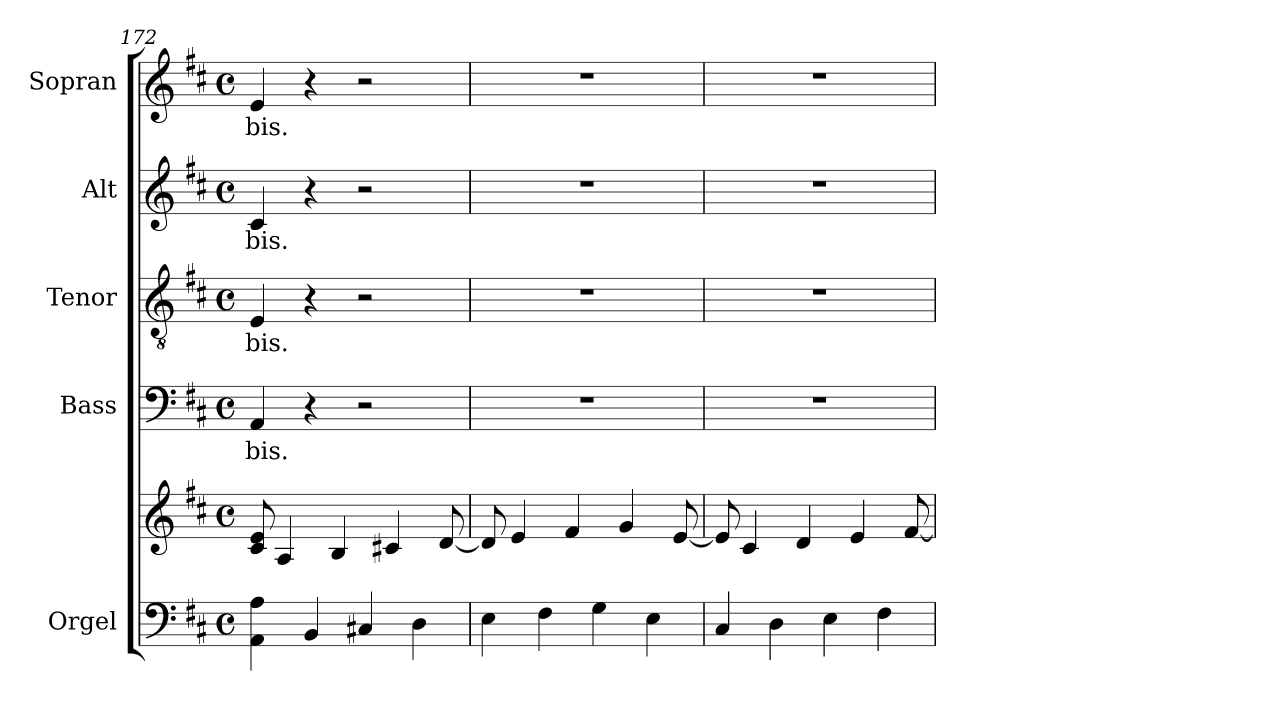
**kern	**kern	**kern	**text	**kern	**text	**kern	**text	**kern	**text
*part5	*part5	*part4	*part4	*part3	*part3	*part2	*part2	*part1	*part1
*staff6	*staff5	*staff4	*staff4	*staff3	*staff3	*staff2	*staff2	*staff1	*staff1
*I"Orgel	*	*I"Bass	*	*I"Tenor	*	*I"Alt	*	*I"Sopran	*
*I'Org.	*	*I'B.	*	*I'T.	*	*I'A.	*	*I'S.	*
*clefF4	*clefG2	*clefF4	*	*clefGv2	*	*clefG2	*	*clefG2	*
*k[f#c#]	*k[f#c#]	*k[f#c#]	*	*k[f#c#]	*	*k[f#c#]	*	*k[f#c#]	*
*D:	*D:	*D:	*	*D:	*	*D:	*	*D:	*
*M4/4	*M4/4	*M4/4	*	*M4/4	*	*M4/4	*	*M4/4	*
*met(c)	*met(c)	*met(c)	*	*met(c)	*	*met(c)	*	*met(c)	*
=172	=172	=172	=172	=172	=172	=172	=172	=172	=172
!	!	!	!LO:LY:b	!	!LO:LY:b	!	!LO:LY:b	!	!LO:LY:b
4AA\ 4A\	8c#/ 8e/	4AA/	-bis.	4E/	-bis.	4c#/	-bis.	4e/	-bis.
.	4A/	.	.	.	.	.	.	.	.
4BB/	.	4r	.	4r	.	4r	.	4r	.
.	4B/	.	.	.	.	.	.	.	.
4C#X/	.	2r	.	2r	.	2r	.	2r	.
.	4c#X/	.	.	.	.	.	.	.	.
4D\	.	.	.	.	.	.	.	.	.
.	[8d/	.	.	.	.	.	.	.	.
=173	=173	=173	=173	=173	=173	=173	=173	=173	=173
4E\	8d/]	1r	.	1r	.	1r	.	1r	.
.	4e/	.	.	.	.	.	.	.	.
4F#\	.	.	.	.	.	.	.	.	.
.	4f#/	.	.	.	.	.	.	.	.
4G\	.	.	.	.	.	.	.	.	.
.	4g/	.	.	.	.	.	.	.	.
4E\	.	.	.	.	.	.	.	.	.
.	[8e/	.	.	.	.	.	.	.	.
=174	=174	=174	=174	=174	=174	=174	=174	=174	=174
4C#/	8e/]	1r	.	1r	.	1r	.	1r	.
.	4c#/	.	.	.	.	.	.	.	.
4D\	.	.	.	.	.	.	.	.	.
.	4d/	.	.	.	.	.	.	.	.
4E\	.	.	.	.	.	.	.	.	.
.	4e/	.	.	.	.	.	.	.	.
4F#\	.	.	.	.	.	.	.	.	.
.	[8f#/	.	.	.	.	.	.	.	.
=	=	=	=	=	=	=	=	=	=
*-	*-	*-	*-	*-	*-	*-	*-	*-	*-
